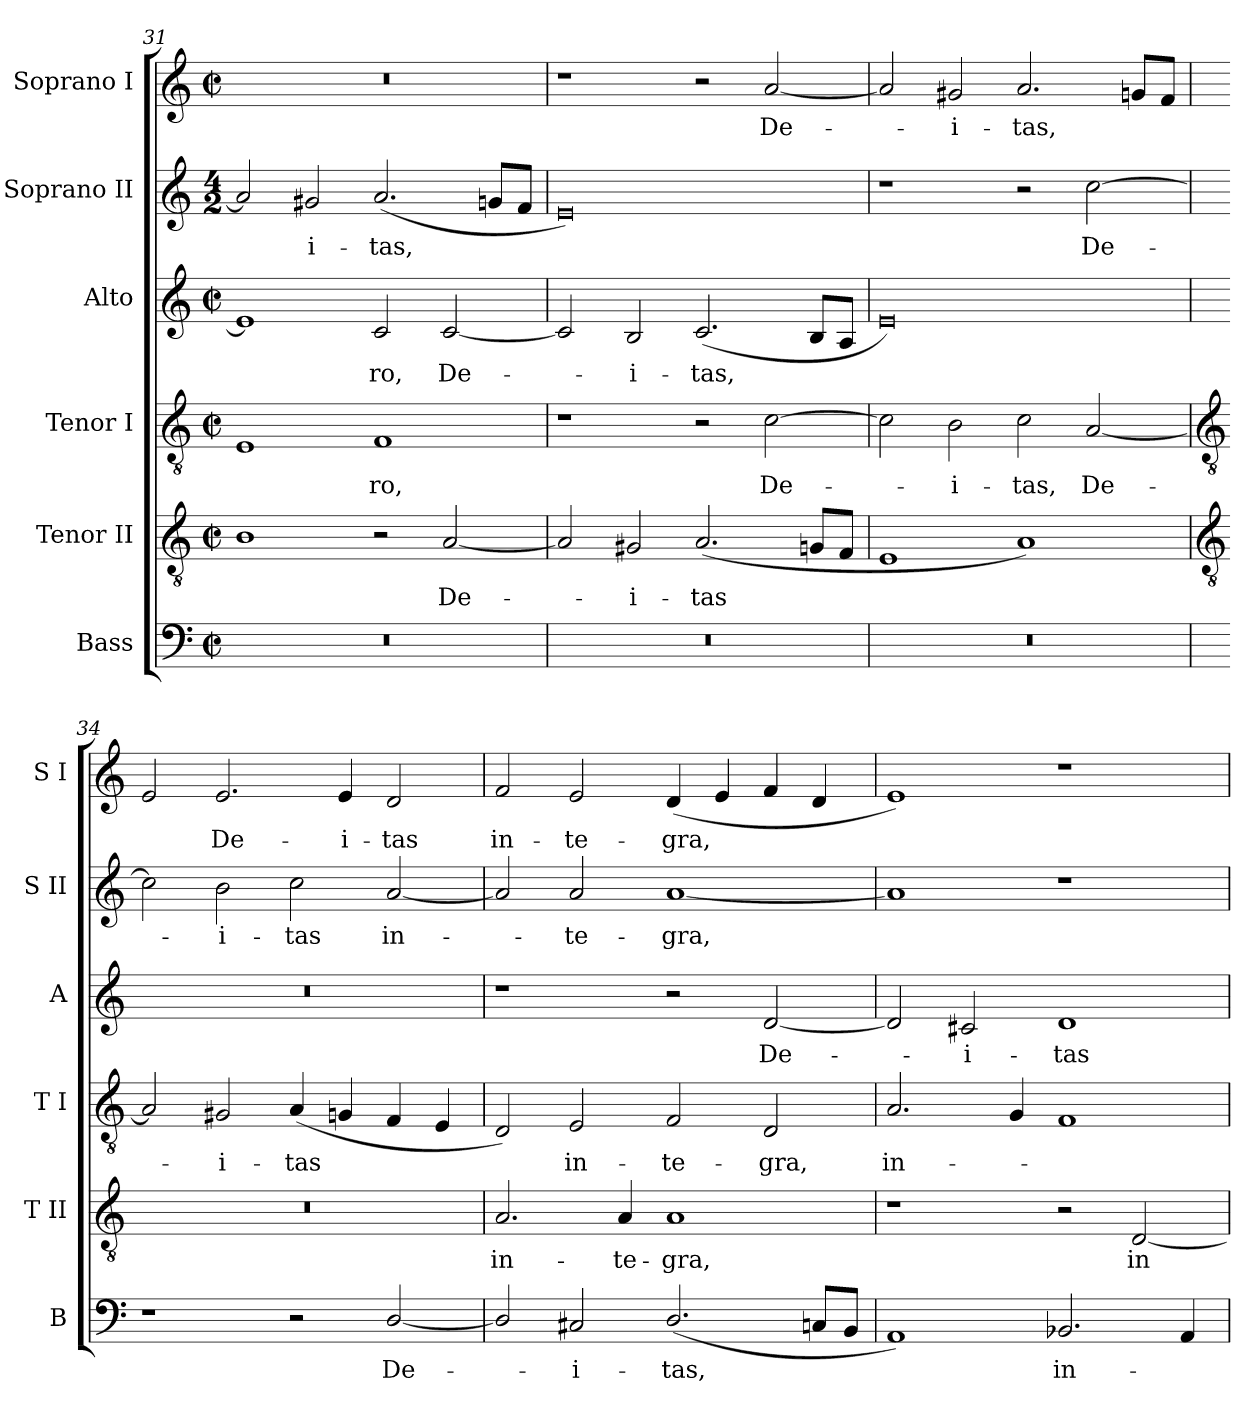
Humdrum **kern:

**kern	**text	**kern	**text	**kern	**text	**kern	**text	**kern	**text	**kern	**text
*part6	*part6	*part5	*part5	*part4	*part4	*part3	*part3	*part2	*part2	*part1	*part1
*staff6	*staff6	*staff5	*staff5	*staff4	*staff4	*staff3	*staff3	*staff2	*staff2	*staff1	*staff1
*I"Bass	*	*I"Tenor II	*	*I"Tenor I	*	*I"Alto	*	*I"Soprano II	*	*I"Soprano I	*
*I'B	*	*I'T II	*	*I'T I	*	*I'A	*	*I'S II	*	*I'S I	*
*clefF4	*	*clefGv2	*	*clefGv2	*	*clefG2	*	*clefG2	*	*clefG2	*
*k[]	*	*k[]	*	*k[]	*	*k[]	*	*k[]	*	*k[]	*
*C:	*	*C:	*	*C:	*	*C:	*	*C:	*	*C:	*
*M4/2	*	*M4/2	*	*M4/2	*	*M4/2	*	*M4/2	*	*M4/2	*
*met(c|)	*	*met(c|)	*	*met(c|)	*	*met(c|)	*	*	*	*met(c|)	*
=31	=31	=31	=31	=31	=31	=31	=31	=31	=31	=31	=31
0r	.	1B/	.	1E	.	1e]	.	2a]	.	0r	.
!	!	!	!	!	!	!	!	!	!LO:LY:b	!	!
.	.	.	.	.	.	.	.	2g#X	i-	.	.
!	!	!	!	!	!LO:LY:b	!	!LO:LY:b	!	!LO:LY:b	!	!
.	.	2r	.	1F	ro,	2c	ro,	(<2.a	-tas,	.	.
!	!	!	!LO:LY:b	!	!	!	!LO:LY:b	!	!	!	!
.	.	[2A	De-	.	.	[2c	De-	.	.	.	.
.	.	.	.	.	.	.	.	8gnL	.	.	.
.	.	.	.	.	.	.	.	8fJ	.	.	.
=32	=32	=32	=32	=32	=32	=32	=32	=32	=32	=32	=32
0r	.	2A]	.	1r	.	2c]	.	0e)	.	1r	.
!	!	!	!LO:LY:b	!	!	!	!LO:LY:b	!	!	!	!
.	.	2G#X	i-	.	.	2B	i-	.	.	.	.
!	!	!	!LO:LY:b	!	!	!	!LO:LY:b	!	!	!	!
.	.	(<2.A	-tas	2r	.	(<2.c	-tas,	.	.	2r	.
!	!	!	!	!	!LO:LY:b	!	!	!	!	!	!LO:LY:b
.	.	.	.	[2c	De-	.	.	.	.	[2a	De-
.	.	8GnL	.	.	.	8BL	.	.	.	.	.
.	.	8FJ	.	.	.	8AJ	.	.	.	.	.
=33	=33	=33	=33	=33	=33	=33	=33	=33	=33	=33	=33
0r	.	1E	.	2c]	.	0e)	.	1r	.	2a]	.
!	!	!	!	!	!LO:LY:b	!	!	!	!	!	!LO:LY:b
.	.	.	.	2B	i-	.	.	.	.	2g#X	i-
!	!	!	!	!	!LO:LY:b	!	!	!	!	!	!LO:LY:b
.	.	1A)	.	2c	-tas,	.	.	2r	.	2.a	-tas,
!	!	!	!	!	!LO:LY:b	!	!	!	!LO:LY:b	!	!
.	.	.	.	[2A	De-	.	.	[2cc	De-	.	.
.	.	.	.	.	.	.	.	.	.	8gnL	.
.	.	.	.	.	.	.	.	.	.	8fJ	.
!!LO:LB:g=z
=34	=34	=34	=34	=34	=34	=34	=34	=34	=34	=34	=34
*	*	*clefGv2	*	*clefGv2	*	*	*	*	*	*	*
1r	.	0r	.	2A]	.	0r	.	2cc]	.	2e	.
!	!	!	!	!	!LO:LY:b	!	!	!	!LO:LY:b	!	!LO:LY:b
.	.	.	.	2G#X	i-	.	.	2b	i-	2.e	De-
!	!	!	!	!	!LO:LY:b	!	!	!	!LO:LY:b	!	!
2r	.	.	.	(<4A	-tas	.	.	2cc	-tas	.	.
!	!	!	!	!	!	!	!	!	!	!	!LO:LY:b
.	.	.	.	4Gn	.	.	.	.	.	4e	-i-
!	!LO:LY:b	!	!	!	!	!	!	!	!LO:LY:b	!	!LO:LY:b
[2D/	De-	.	.	4F	.	.	.	[2a	in-	2d	-tas
.	.	.	.	4E	.	.	.	.	.	.	.
=35	=35	=35	=35	=35	=35	=35	=35	=35	=35	=35	=35
!	!	!	!LO:LY:b	!	!	!	!	!	!	!	!LO:LY:b
2D/]	.	2.A	in-	2D)	.	1r	.	2a]	.	2f	in-
!	!LO:LY:b	!	!	!	!LO:LY:b	!	!	!	!LO:LY:b	!	!LO:LY:b
2C#X	i-	.	.	2E	in-	.	.	2a	te-	2e	-te-
!	!	!	!LO:LY:b	!	!	!	!	!	!	!	!
.	.	4A	-te-	.	.	.	.	.	.	.	.
!	!LO:LY:b	!	!LO:LY:b	!	!LO:LY:b	!	!	!	!LO:LY:b	!	!LO:LY:b
(<2.D/	-tas,	1A	-gra,	2F	-te-	2r	.	[1a	-gra,	(<4d	-gra,
.	.	.	.	.	.	.	.	.	.	4e	.
!	!	!	!	!	!LO:LY:b	!	!LO:LY:b	!	!	!	!
.	.	.	.	2D	-gra,	[2d	De-	.	.	4f	.
8CnL	.	.	.	.	.	.	.	.	.	4d	.
8BBJ	.	.	.	.	.	.	.	.	.	.	.
=36	=36	=36	=36	=36	=36	=36	=36	=36	=36	=36	=36
!	!	!	!	!	!LO:LY:b	!	!	!	!	!	!
1AA)	.	1r	.	2.A	in-	2d]	.	1a]	.	1e)	.
!	!	!	!	!	!	!	!LO:LY:b	!	!	!	!
.	.	.	.	.	.	2c#X	i-	.	.	.	.
.	.	.	.	4G	.	.	.	.	.	.	.
!	!LO:LY:b	!	!	!	!	!	!LO:LY:b	!	!	!	!
2.BB-X	in-	2r	.	1F	.	1d	-tas	1r	.	1r	.
!	!	!	!LO:LY:b	!	!	!	!	!	!	!	!
.	.	[2D	in-	.	.	.	.	.	.	.	.
4AA	.	.	.	.	.	.	.	.	.	.	.
=	=	=	=	=	=	=	=	=	=	=	=
*-	*-	*-	*-	*-	*-	*-	*-	*-	*-	*-	*-
